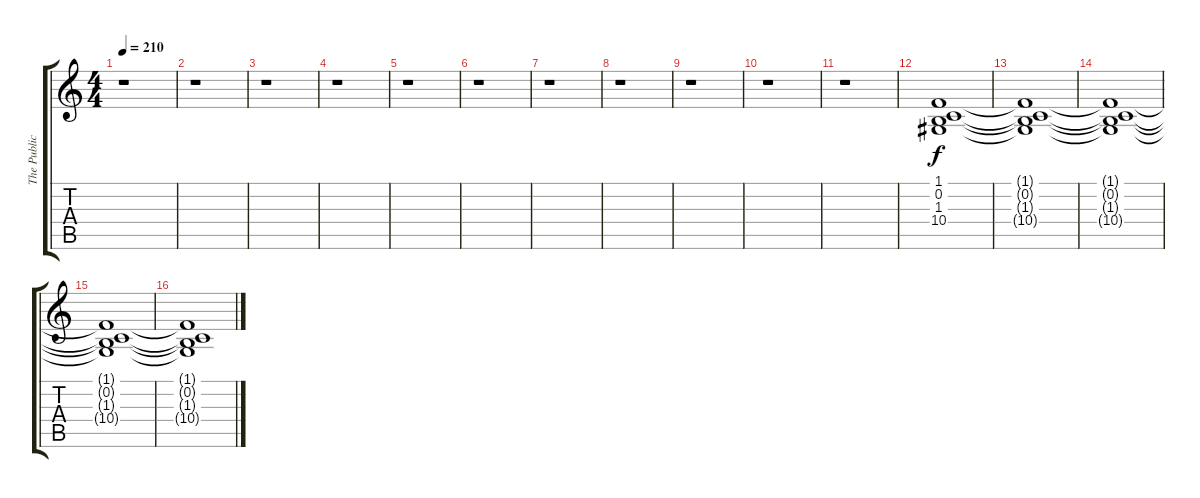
\track ("The Public" "The Public") {instrument applause}
\staff {score tabs}
\tuning (E4 B3 G3 D3 A2 E2) {hide}
\ts (4 4)
\tempo 210
\clef g2
\ks c
r.1{dy f} |
r.1 |
r.1 |
r.1 |
r.1 |
r.1 |
r.1 |
r.1 |
r.1 |
r.1 |
r.1 |
(1.1 0.2 1.3 10.4).1{volume 11} |
(1.1{t} 0.2{t} 1.3{t} 10.4{t}).1{volume 9} |
(1.1{t} 0.2{t} 1.3{t} 10.4{t}).1{volume 9} |
(1.1{t} 0.2{t} 1.3{t} 10.4{t}).1{volume 6} |
(1.1{t} 0.2{t} 1.3{t} 10.4{t}).1{volume 5}
